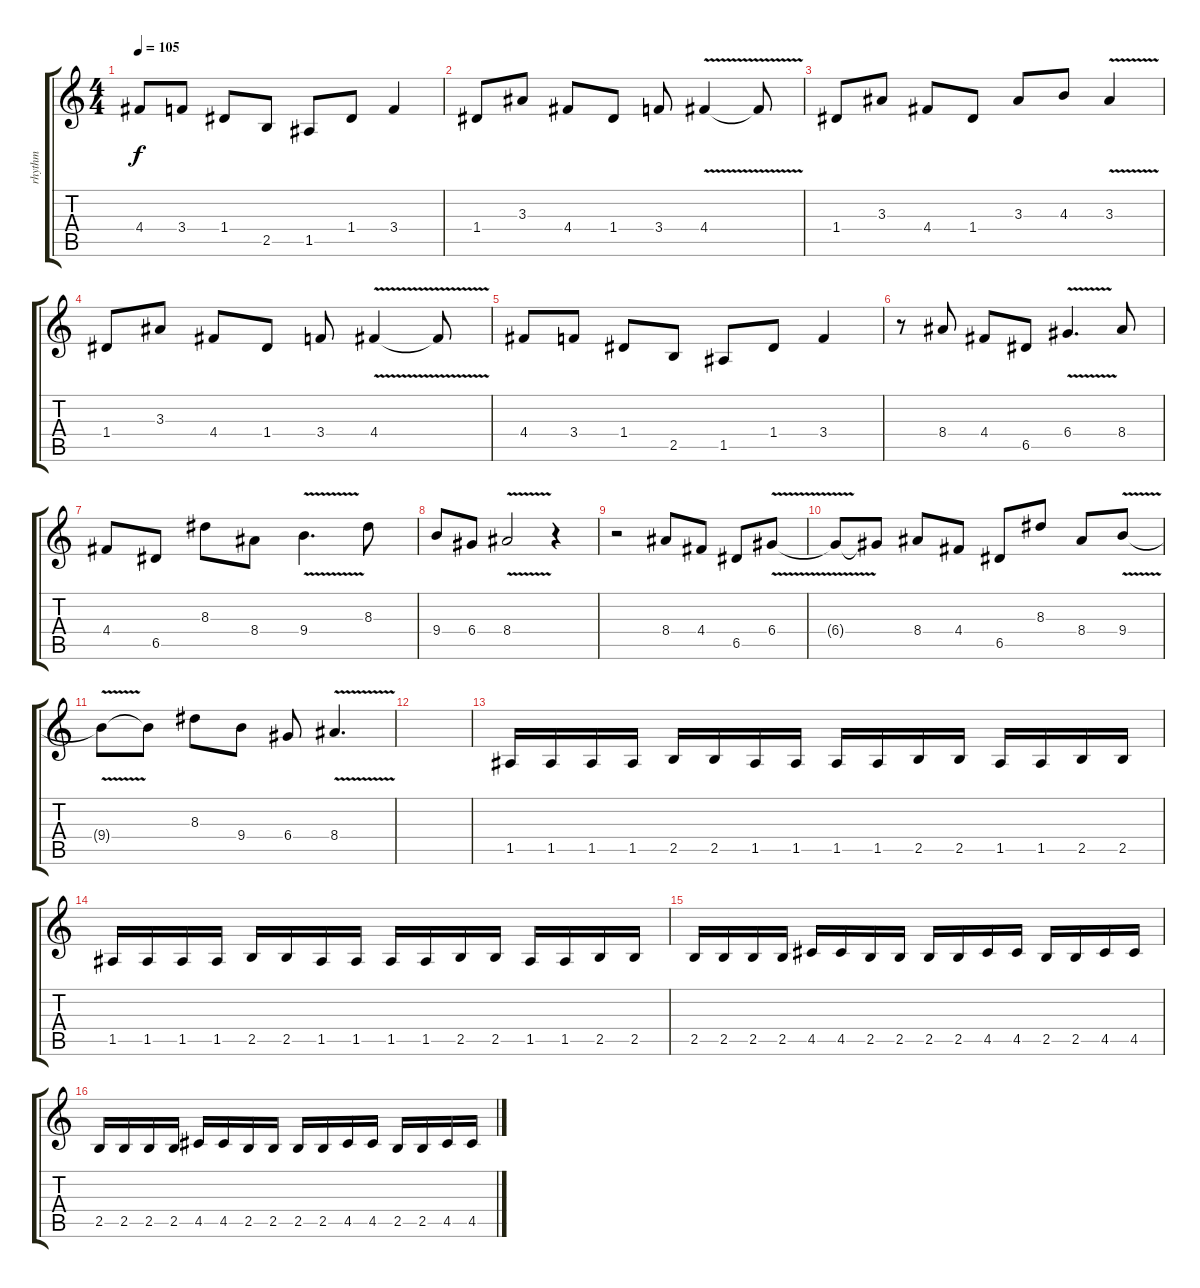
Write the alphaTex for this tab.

\track ("rhythm" "rhythm") {instrument distortionguitar}
\staff {score tabs}
\tuning (E4 B3 G3 D3 A2 E2) {hide}
\ts (4 4)
\tempo 105
\clef g2
\ks c
4.4.8{dy f} 3.4.8 1.4.8 2.5.8 1.5.8 1.4.8 3.4.4 |
1.4.8 3.3.8 4.4.8 1.4.8 3.4.8 4.4{v}.4 4.4{t}.8 |
1.4.8 3.3.8 4.4.8 1.4.8 3.3.8 4.3.8 3.3{v}.4 |
1.4.8 3.3.8 4.4.8 1.4.8 3.4.8 4.4{v}.4 4.4{t}.8 |
4.4.8 3.4.8 1.4.8 2.5.8 1.5.8 1.4.8 3.4.4 |
r.8 8.4.8 4.4.8 6.5.8 6.4{v}.4{d} 8.4.8 |
4.4.8 6.5.8 8.3.8 8.4.8 9.4{v}.4{d} 8.3.8 |
9.4.8 6.4.8 8.4{v}.2 r.4 |
r.2 8.4.8 4.4.8 6.5.8 6.4{v}.8 |
6.4{t}.8 6.4{t}.8 8.4.8 4.4.8 6.5.8 8.3.8 8.4.8 9.4{v}.8 |
9.4{t}.8 9.4{t}.8 8.3.8 9.4.8 6.4.8 8.4{v}.4{d} |
|
1.5.16 1.5.16 1.5.16 1.5.16 2.5.16 2.5.16 1.5.16 1.5.16 1.5.16 1.5.16 2.5.16 2.5.16 1.5.16 1.5.16 2.5.16 2.5.16 |
1.5.16 1.5.16 1.5.16 1.5.16 2.5.16 2.5.16 1.5.16 1.5.16 1.5.16 1.5.16 2.5.16 2.5.16 1.5.16 1.5.16 2.5.16 2.5.16 |
2.5.16 2.5.16 2.5.16 2.5.16 4.5.16 4.5.16 2.5.16 2.5.16 2.5.16 2.5.16 4.5.16 4.5.16 2.5.16 2.5.16 4.5.16 4.5.16 |
2.5.16 2.5.16 2.5.16 2.5.16 4.5.16 4.5.16 2.5.16 2.5.16 2.5.16 2.5.16 4.5.16 4.5.16 2.5.16 2.5.16 4.5.16 4.5.16
